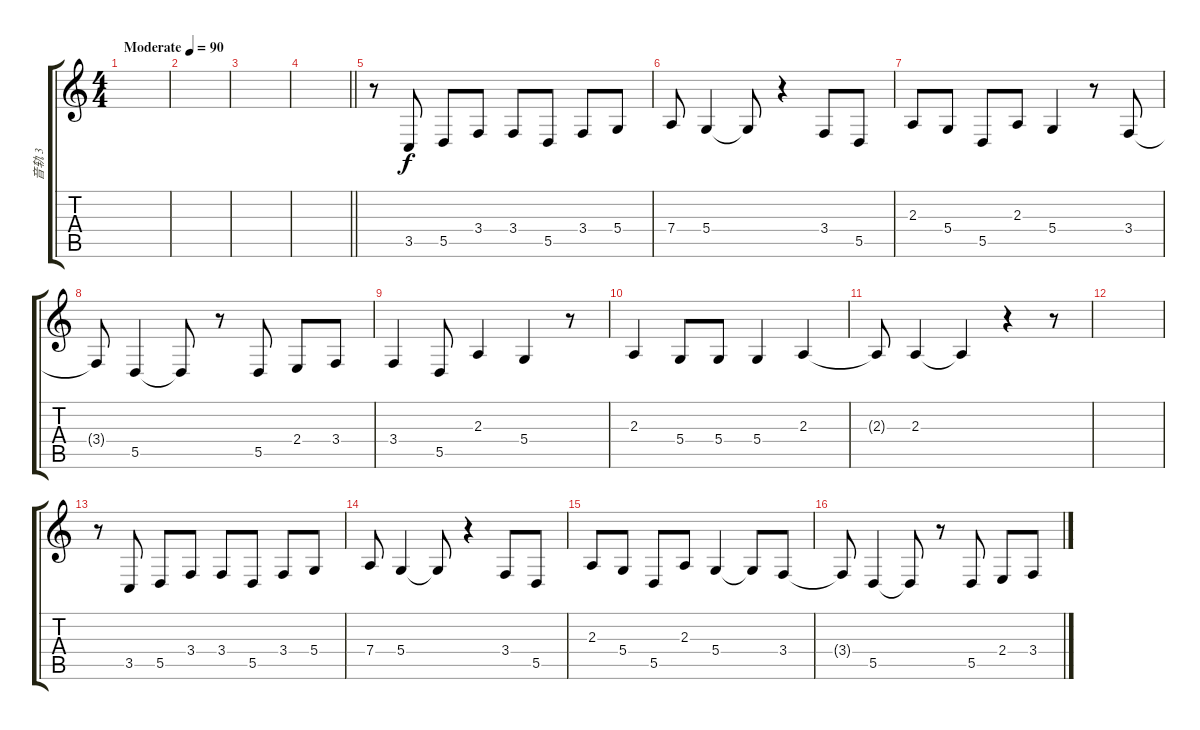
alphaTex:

\track ("音轨 3" "音轨 3") {instrument acousticgrandpiano}
\staff {score tabs}
\tuning (E4 B3 G3 D3 A2 E2) {hide}
\ts (4 4)
\tempo (90 "Moderate")
\clef g2
\ks c
|
|
|
\barLineRight lightlight
|
r.8{volume 10} 3.5.8 5.5.8 3.4.8 3.4.8 5.5.8 3.4.8 5.4.8 |
7.4.8 5.4.4 5.4{t}.8 r.4 3.4.8 5.5.8 |
2.3.8 5.4.8 5.5.8 2.3.8{txt ""} 5.4.4 r.8 3.4.8 |
3.4{t}.8 5.5.4 5.5{t}.8 r.8 5.5.8 2.4.8 3.4.8 |
3.4.4 5.5.8 2.3.4 5.4.4 r.8 |
2.3.4 5.4.8 5.4.8 5.4.4 2.3.4 |
2.3{t}.8 2.3.4 2.3{t}.4 r.4 r.8 |
|
r.8 3.5.8 5.5.8 3.4.8 3.4.8 5.5.8 3.4.8 5.4.8 |
7.4.8 5.4.4 5.4{t}.8 r.4 3.4.8 5.5.8 |
2.3.8 5.4.8 5.5.8 2.3.8 5.4.4 5.4{t}.8 3.4.8 |
3.4{t}.8 5.5.4 5.5{t}.8 r.8 5.5.8 2.4.8 3.4.8
